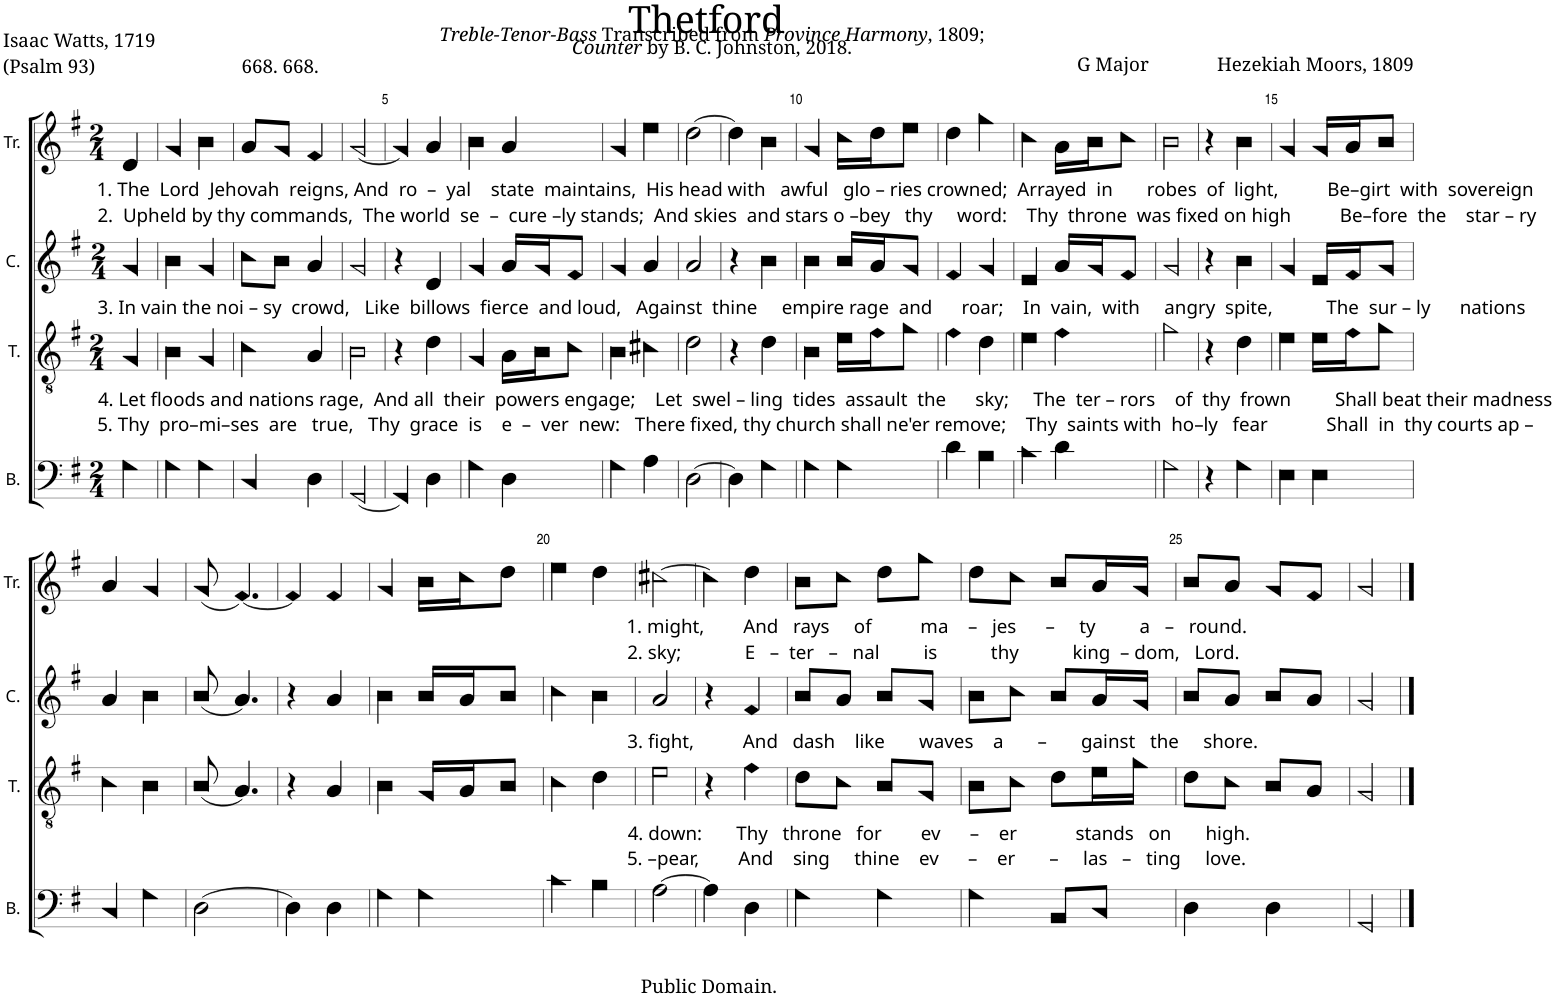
**kern	**kern	**kern	**kern
*part4	*part3	*part2	*part1
*staff4	*staff3	*staff2	*staff1
*I"B.	*I"T.	*I"C.	*I"Tr.
*I'B.	*I'T.	*I'C.	*I'Tr.
*clefF4	*clefGv2	*clefG2	*clefG2
*k[f#]	*k[f#]	*k[f#]	*k[f#]
*M2/4	*M2/4	*M2/4	*M2/4
=1	=1	=1	=1
!	!	!	!LO:TX:b:t=1. The  Lord  Jehovah  reigns, And  ro  –  yal    state  maintains,  His head with   awful   glo – ries crowned;  Arrayed  in       robes  of  light,          Be–girt  with  sovereign
!	!	!	!LO:TX:b:t=2.  Upheld by thy commands,  The world  se  –  cure –ly stands;  And skies  and stars o –bey   thy     word&colon;    Thy  throne  was fixed on high          Be–fore  the    star – ry
!	!	!LO:TX:b:t=3. In vain the noi – sy  crowd,   Like  billows  fierce  and loud,   Against  thine     empire rage  and      roar;    In  vain,  with     angry  spite,           The  sur – ly      nations	!
!	!LO:TX:b:t=4. Let floods and nations rage,  And all  their  powers engage;    Let  swel – ling  tides  assault  the      sky;     The  ter – rors    of  thy  frown         Shall beat their madness	!	!
!	!LO:TX:b:t=5. Thy  pro–mi–ses  are   true,   Thy  grace  is    e  –  ver  new&colon;   There fixed, thy church shall ne'er remove;    Thy  saints with  ho–ly   fear            Shall  in  thy courts ap –	!	!
4G!\	4G!/	4g!/	4d!/
=2	=2	=2	=2
4G!\	4B!\	4b!\	4g!/
4G!\	4G!/	4g!/	4b!\
=3	=3	=3	=3
4C!/	4c!\	8cc!\L	8a!/L
.	.	8b!\J	8g!/J
4D!\	4A!/	4a!/	4f#!/
=4	=4	=4	=4
[2GG!/	2B!\	2g!/	[2g!/
=5	=5	=5	=5
4GG!/]	4r	4r	4g!/]
4D!\	4d!\	4d!/	4a!/
=6	=6	=6	=6
4G!\	4G!/	4g!/	4b!\
4D!\	16A!\LL	16a!/LL	4a!/
.	16B!\J	16g!/J	.
.	8c!\J	8f#!/J	.
=7	=7	=7	=7
4G!\	4B!\	4g!/	4g!/
4A!\	4c#X!\	4a!/	4ee!\
=8	=8	=8	=8
[2D!\	2d!\	2a!/	[2dd!\
=9	=9	=9	=9
4D!\]	4r	4r	4dd!\]
4G!\	4d!\	4b!\	4b!\
=10	=10	=10	=10
4G!\	4B!\	4b!\	4g!/
4G!\	16e!\LL	16b!/LL	16cc!\LL
.	16f#!\J	16a!/J	16dd!\J
.	8g!\J	8g!/J	8ee!\J
=11	=11	=11	=11
4d!\	4f#!\	4f#!/	4dd!\
4B!\	4d!\	4g!/	4gg!\
=12	=12	=12	=12
4c!\	4e!\	4e!/	4cc!\
4d!\	4f#!\	16a!/LL	16a!\LL
.	.	16g!/J	16b!\J
.	.	8f#!/J	8cc!\J
=13	=13	=13	=13
2G!\	2g!\	2g!/	2b!\
=14	=14	=14	=14
4r	4r	4r	4r
4G!\	4d!\	4b!\	4b!\
=15	=15	=15	=15
4E!\	4e!\	4g!/	4g!/
4E!\	16e!\LL	16e!/LL	16g!/LL
.	16f#!\J	16f#!/J	16a!/J
.	8g!\J	8g!/J	8b!/J
!!LO:LB:g=z
=16	=16	=16	=16
4C!/	4c!\	4a!/	4a!/
4G!\	4B!\	4b!\	4g!/
=17	=17	=17	=17
[2D!\	(8B!/	(8b!/	(8g!/
.	4.A!/)	4.a!/)	[4.f#!/)
=18	=18	=18	=18
4D!\]	4r	4r	4f#!/]
4D!\	4A!/	4a!/	4f#!/
=19	=19	=19	=19
4G!\	4B!\	4b!\	4g!/
4G!\	16G!/LL	16b!/LL	16b!\LL
.	16A!/J	16a!/J	16cc!\J
.	8B!/J	8b!/J	8dd!\J
=20	=20	=20	=20
4c!\	4c!\	4cc!\	4ee!\
4B!\	4d!\	4b!\	4dd!\
=21	=21	=21	=21
!	!	!	!LO:TX:b:t=1. might,        And   rays     of          ma    –   jes      –     ty         a   –   round.
!	!	!	!LO:TX:b:t=2. sky;             E   –  ter   –   nal         is           thy           king  – dom,   Lord.
!	!	!LO:TX:b:t=3. fight,          And   dash    like       waves    a       –       gainst   the     shore.	!
!	!LO:TX:b:t=4. down&colon;       Thy   throne   for        ev      –    er            stands   on       high.	!	!
!	!LO:TX:b:t=5. –pear,        And    sing     thine    ev      –    er       –     las   –   ting     love.	!	!
[2A!\	2e!\	2a!/	[2cc#X!\
=22	=22	=22	=22
4A!\]	4r	4r	4cc#!\]
4D!\	4f#!\	4f#!/	4dd!\
=23	=23	=23	=23
4G!\	8d!\L	8b!/L	8b!\L
.	8c!\J	8a!/J	8cc!\J
4G!\	8B!/L	8b!/L	8dd!\L
.	8G!/J	8g!/J	8gg!\J
=24	=24	=24	=24
4G!\	8B!\L	8b!\L	8dd!\L
.	8c!\J	8cc!\J	8cc!\J
8BB!/L	8d!\L	8b!/L	8b!/L
8C!/J	16e!\L	16a!/L	16a!/L
.	16g!\JJ	16g!/JJ	16g!/JJ
=25	=25	=25	=25
4D!\	8d!\L	8b!/L	8b!/L
.	8c!\J	8a!/J	8a!/J
4D!\	8B!/L	8b!/L	8g!/L
.	8A!/J	8a!/J	8f#!/J
=26	=26	=26	=26
2GG!/	2G!/	2g!/	2g!/
==	==	==	==
*-	*-	*-	*-
